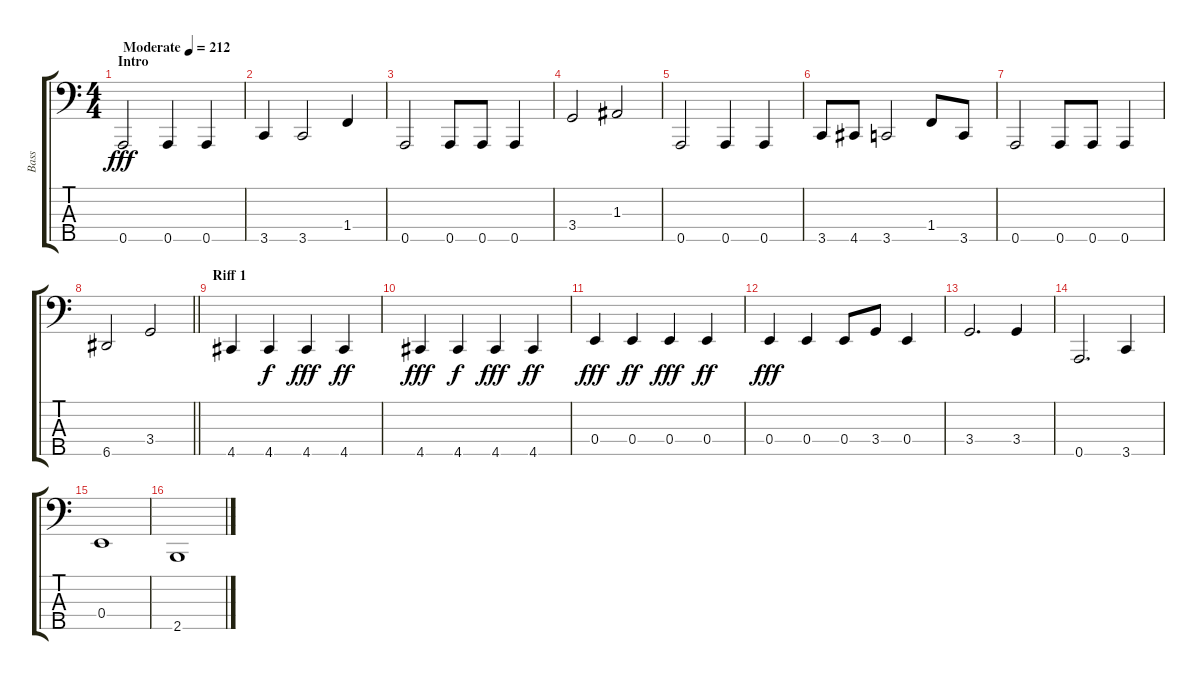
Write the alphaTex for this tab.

\track ("Bass" "Bass") {instrument electricbasspick}
\staff {score tabs}
\tuning (G2 D2 A1 E1 A0) {hide}
\ts (4 4)
\section ("" "Intro")
\tempo (212 "Moderate")
\clef f4
\ks c
0.5.2{dy fff instrument electricbasspick} 0.5.4 0.5.4 |
3.5.4 3.5.2 1.4.4 |
0.5.2 0.5.8 0.5.8 0.5.4 |
3.4.2 1.3.2 |
0.5.2 0.5.4 0.5.4 |
3.5.8 4.5.8 3.5.2 1.4.8 3.5.8 |
0.5.2 0.5.8 0.5.8 0.5.4 |
\barLineRight lightlight
6.5.2 3.4.2 |
\section ("" "Riff 1")
4.5.4 4.5.4{dy f} 4.5.4{dy fff} 4.5.4{dy ff} |
4.5.4{dy fff} 4.5.4{dy f} 4.5.4{dy fff} 4.5.4{dy ff} |
0.4.4{dy fff} 0.4.4{dy ff} 0.4.4{dy fff} 0.4.4{dy ff} |
0.4.4{dy fff} 0.4.4 0.4.8 3.4.8 0.4.4 |
3.4.2{d} 3.4.4 |
0.5.2{d} 3.5.4 |
0.4.1 |
2.5.1
